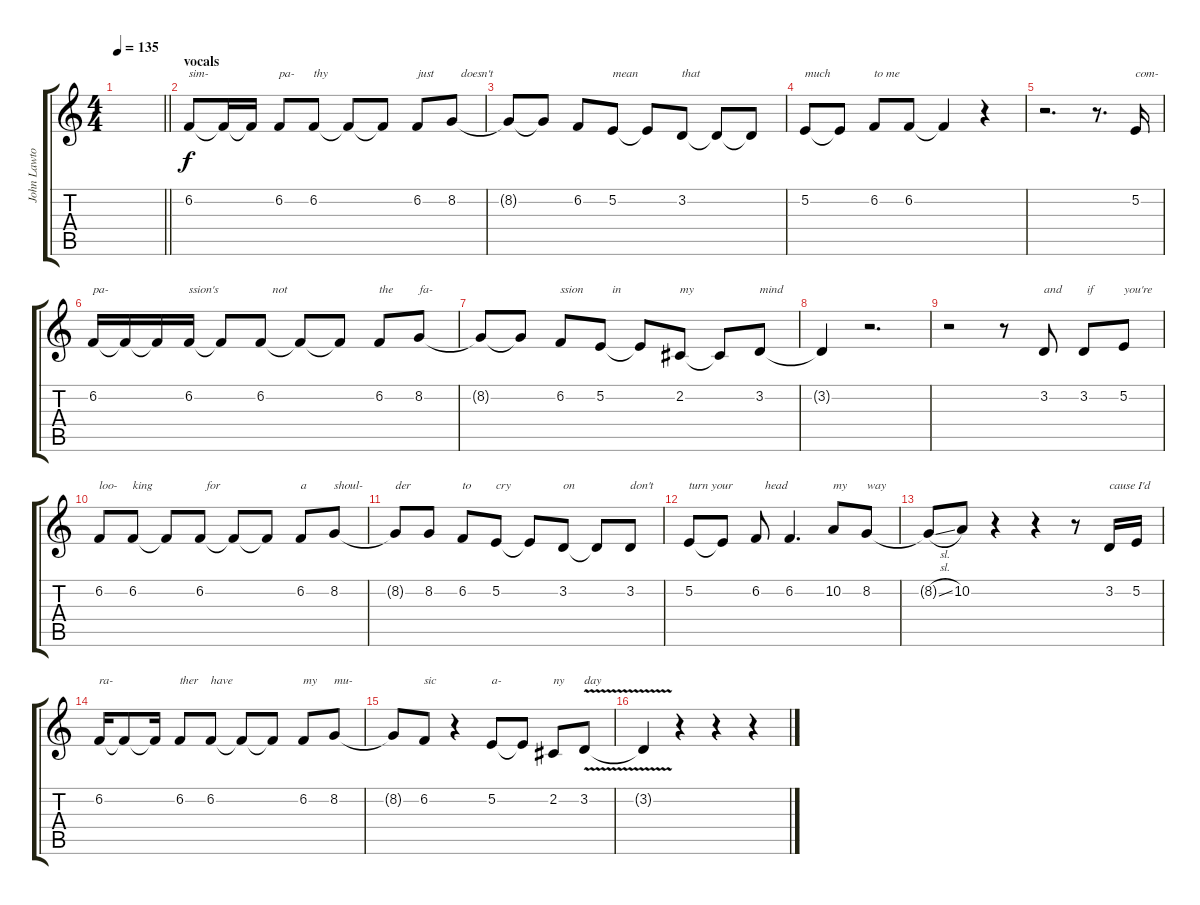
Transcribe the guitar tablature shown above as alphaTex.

\track ("John Lawton (vocal)" "John Lawto") {instrument sopranosax}
\staff {score tabs}
\tuning (E4 B3 G3 D3 A2 E2) {hide}
\ts (4 4)
\tempo 135
\clef g2
\barLineRight lightlight
\ks c
|
\section ("" "vocals")
6.2.8{txt "sim-"} 6.2{t}.16 6.2{t}.16 6.2.8{txt "pa-"} 6.2.8{txt "thy"} 6.2{t}.8 6.2{t}.8 6.2.8{txt "just"} 8.2.8{txt "   doesn't"} |
8.2{t}.8 8.2{t}.8 6.2.8 5.2.8{txt "mean "} 5.2{t}.8 3.2.8{txt "that"} 3.2{t}.8 3.2{t}.8 |
5.2.8{txt "much"} 5.2{t}.8 6.2.8{txt "to me"} 6.2.8 6.2{t}.4 r.4 |
r.2{d} r.8{d} 5.2.16{txt "com-"} |
6.2.16{txt "pa-"} 6.2{t}.16 6.2{t}.16 6.2.16{txt "ssion's"} 6.2{t}.8 6.2.8{txt "    not"} 6.2{t}.8 6.2{t}.8 6.2.8{txt "the"} 8.2.8{txt "fa-"} |
8.2{t}.8 8.2{t}.8 6.2.8{txt "ssion"} 5.2.8{txt "    in"} 5.2{t}.8 2.2.8{txt "my"} 2.2{t}.8 3.2.8{txt "mind"} |
3.2{t}.4 r.2{d} |
r.2 r.8 3.2.8{txt "and"} 3.2.8{txt " if"} 5.2.8{txt "you're"} |
6.2.8{txt "loo-"} 6.2.8{txt "king"} 6.2{t}.8 6.2.8{txt "  for"} 6.2{t}.8 6.2{t}.8 6.2.8{txt "a"} 8.2.8{txt "shoul-"} |
8.2{t}.8{txt "der"} 8.2.8 6.2.8{txt "to"} 5.2.8{txt "cry"} 5.2{t}.8 3.2.8{txt "on"} 3.2{t}.8 3.2.8{txt "don't"} |
5.2.8{txt "turn your"} 5.2{t}.8 6.2.8{txt "   head"} 6.2.4{d} 10.2.8{txt "my"} 8.2.8{txt "way"} |
8.2{sl t}.8 10.2.8 r.4 r.4 r.8 3.2.16{txt "cause I'd"} 5.2.16 |
6.2.16{txt "ra-"} 6.2{t}.8 6.2{t}.16 6.2.8{txt "ther"} 6.2.8{txt "have"} 6.2{t}.8 6.2{t}.8 6.2.8{txt "my"} 8.2.8{txt "mu-"} |
8.2{t}.8 6.2.8{txt "sic"} r.4 5.2.8{txt "a-"} 5.2{t}.8 2.2.8{txt "ny"} 3.2{v}.8{txt "day"} |
3.2{t}.4 r.4 r.4 r.4
